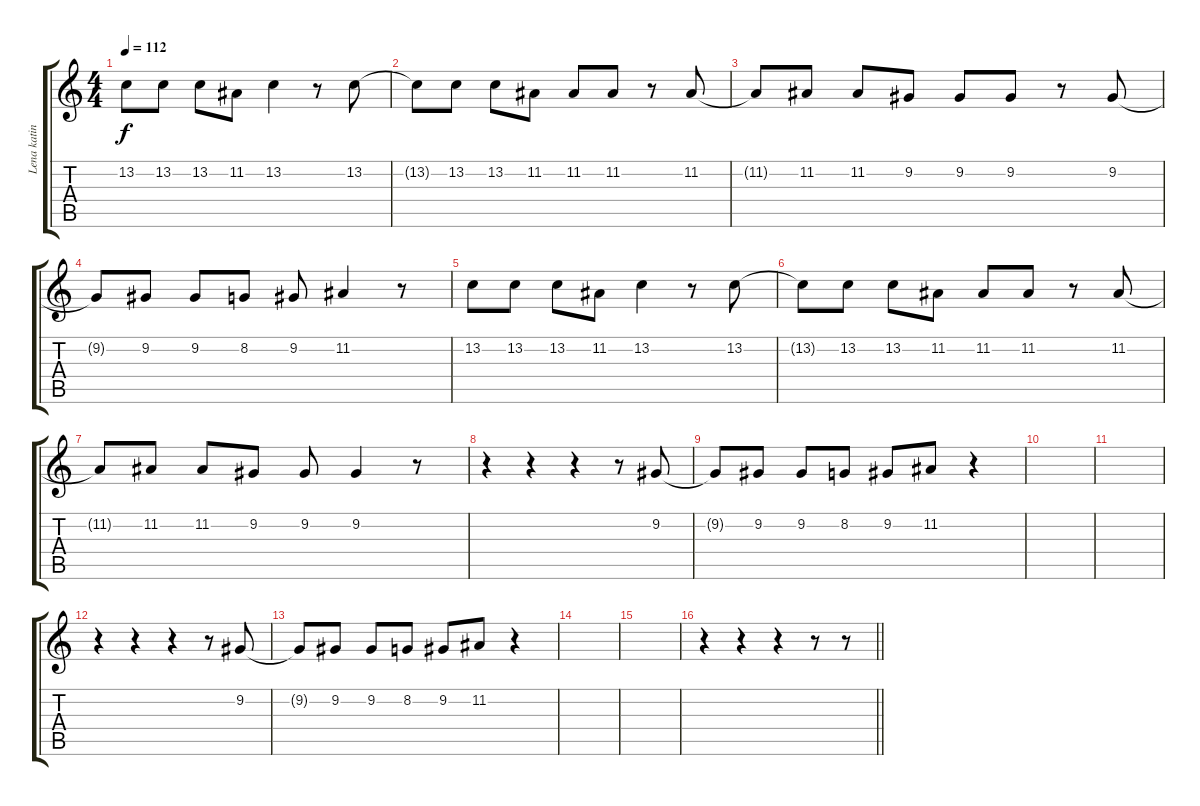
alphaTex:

\track ("Lena katina" "Lena katin") {instrument tenorsax}
\staff {score tabs}
\tuning (E4 B3 G3 D3 A2 E2) {hide}
\ts (4 4)
\tempo 112
\clef g2
\ks c
13.2.8{dy f} 13.2.8 13.2.8 11.2.8 13.2.4 r.8 13.2.8 |
13.2{t}.8 13.2.8 13.2.8 11.2.8 11.2.8 11.2.8 r.8 11.2.8 |
11.2{t}.8 11.2.8 11.2.8 9.2.8 9.2.8 9.2.8 r.8 9.2.8 |
9.2{t}.8 9.2.8 9.2.8 8.2.8 9.2.8 11.2.4 r.8 |
13.2.8 13.2.8 13.2.8 11.2.8 13.2.4 r.8 13.2.8 |
13.2{t}.8 13.2.8 13.2.8 11.2.8 11.2.8 11.2.8 r.8 11.2.8 |
11.2{t}.8 11.2.8 11.2.8 9.2.8 9.2.8 9.2.4 r.8 |
r.4 r.4 r.4 r.8 9.2.8 |
9.2{t}.8 9.2.8 9.2.8 8.2.8 9.2.8 11.2.8 r.4 |
|
|
r.4 r.4 r.4 r.8 9.2.8 |
9.2{t}.8 9.2.8 9.2.8 8.2.8 9.2.8 11.2.8 r.4 |
|
|
\barLineRight lightlight
r.4 r.4 r.4 r.8 r.8
